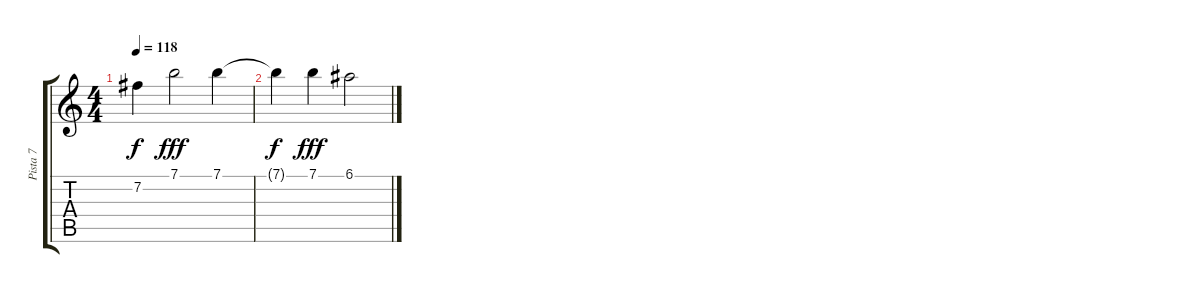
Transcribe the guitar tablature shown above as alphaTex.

\track ("Pista 7" "Pista 7") {instrument acousticguitarsteel}
\staff {score tabs}
\tuning (E4 B3 G3 D3 A2 E2) {hide}
\ts (4 4)
\tempo 118
\clef g2
\ks c
7.2{t}.4{dy f} 7.1.2{dy fff} 7.1.4 |
7.1{t}.4{dy f} 7.1.4{dy fff} 6.1.2
